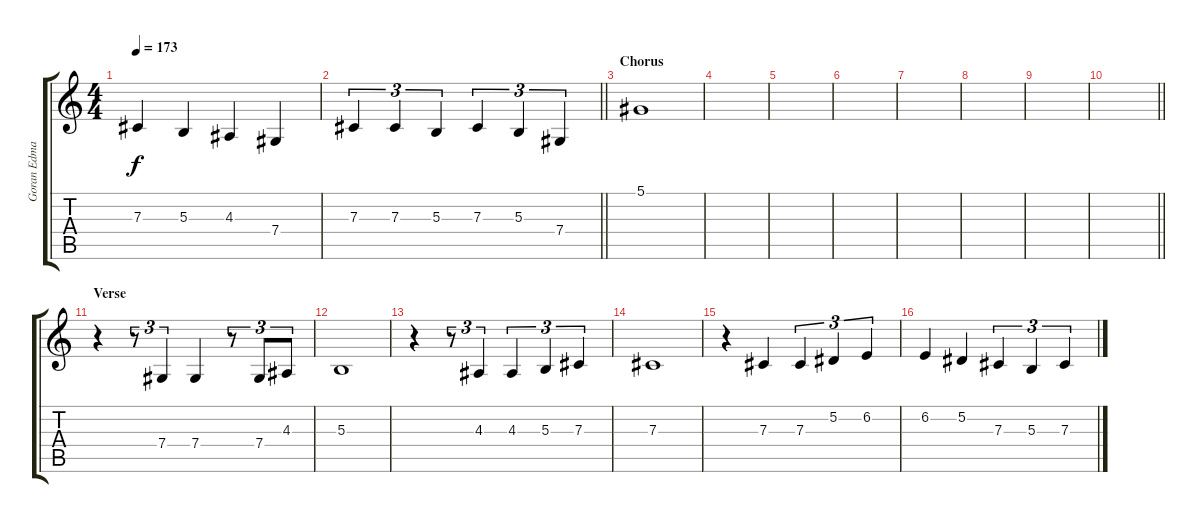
\track ("Goran Edman" "Goran Edma") {instrument lead2sawtooth}
\staff {score tabs}
\tuning (Eb4 Bb3 Gb3 Db3 Ab2 Eb2) {hide}
\ts (4 4)
\tempo 173
\clef g2
\ks c
7.3.4{dy f} 5.3.4 4.3.4 7.4.4 |
\barLineRight lightlight
7.3.4{tu (3 2)} 7.3.4{tu (3 2)} 5.3.4{tu (3 2)} 7.3.4{tu (3 2)} 5.3.4{tu (3 2)} 7.4.4{tu (3 2)} |
\section ("" "Chorus")
5.1.1 |
|
|
|
|
|
|
\barLineRight lightlight
|
\section ("" "Verse")
r.4 r.8{tu (3 2)} 7.4.4{tu (3 2)} 7.4.4 r.8{tu (3 2)} 7.4.8{tu (3 2)} 4.3.8{tu (3 2)} |
5.3.1 |
r.4 r.8{tu (3 2)} 4.3.4{tu (3 2)} 4.3.4{tu (3 2)} 5.3.4{tu (3 2)} 7.3.4{tu (3 2)} |
7.3.1 |
r.4 7.3.4 7.3.4{tu (3 2)} 5.2.4{tu (3 2)} 6.2.4{tu (3 2)} |
6.2.4 5.2.4 7.3.4{tu (3 2)} 5.3.4{tu (3 2)} 7.3.4{tu (3 2)}
